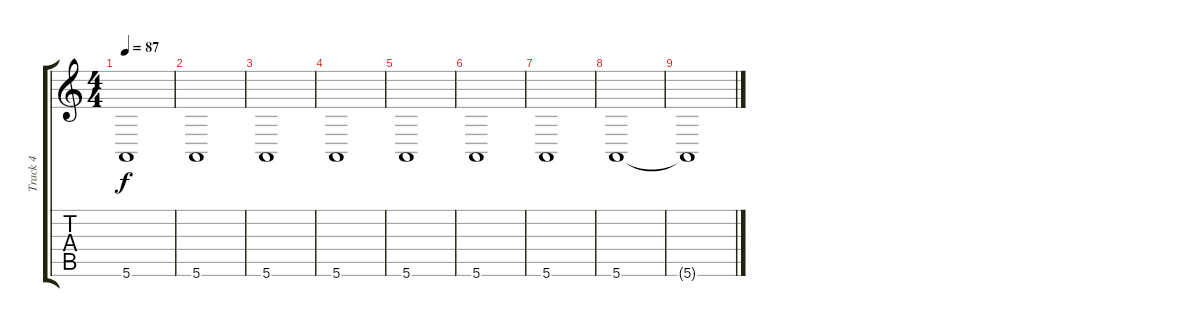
\track ("Track 4" "Track 4") {instrument violin}
\staff {score tabs}
\tuning (E4 B3 G3 D3 A2 E2) {hide}
\ts (4 4)
\tempo 87
\clef g2
\ks c
5.6.1{dy f} |
5.6.1 |
5.6.1 |
5.6.1 |
5.6.1 |
5.6.1 |
5.6.1 |
5.6.1 |
5.6{t}.1
